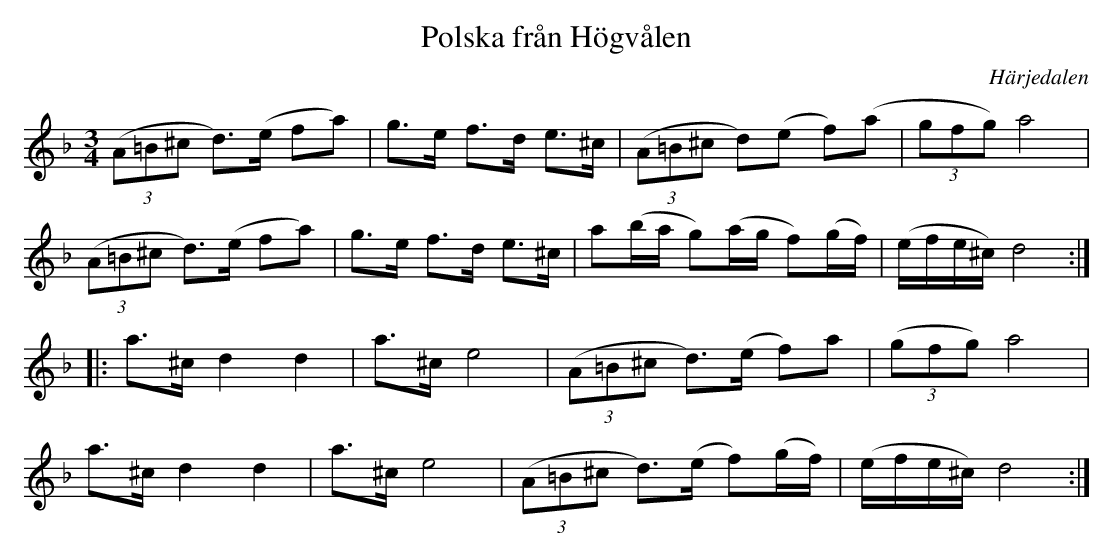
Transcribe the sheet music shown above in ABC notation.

X:1
T:Polska från Högvålen
O:Härjedalen
M:3/4
L:1/8
K:Dm
((3A=B^c d>)(e fa)|g>e f>d e>^c|((3A=B^c d)(e f)(a|(3gfg)a4|!
((3A=B^c d>)(e fa)|g>e f>d e>^c|a(b/a/ g)(a/g/ f)(g/f/)|(e/f/e/^c/) d4::!
a>^c d2d2|a>^ce4|((3A=B^c d>)(e f)a|((3gfg)a4,|!
a>^c d2d2|a>^ce4|((3A=B^c d>)(e f)(g/f/)|(e/f/e/^c/) d4:|]
